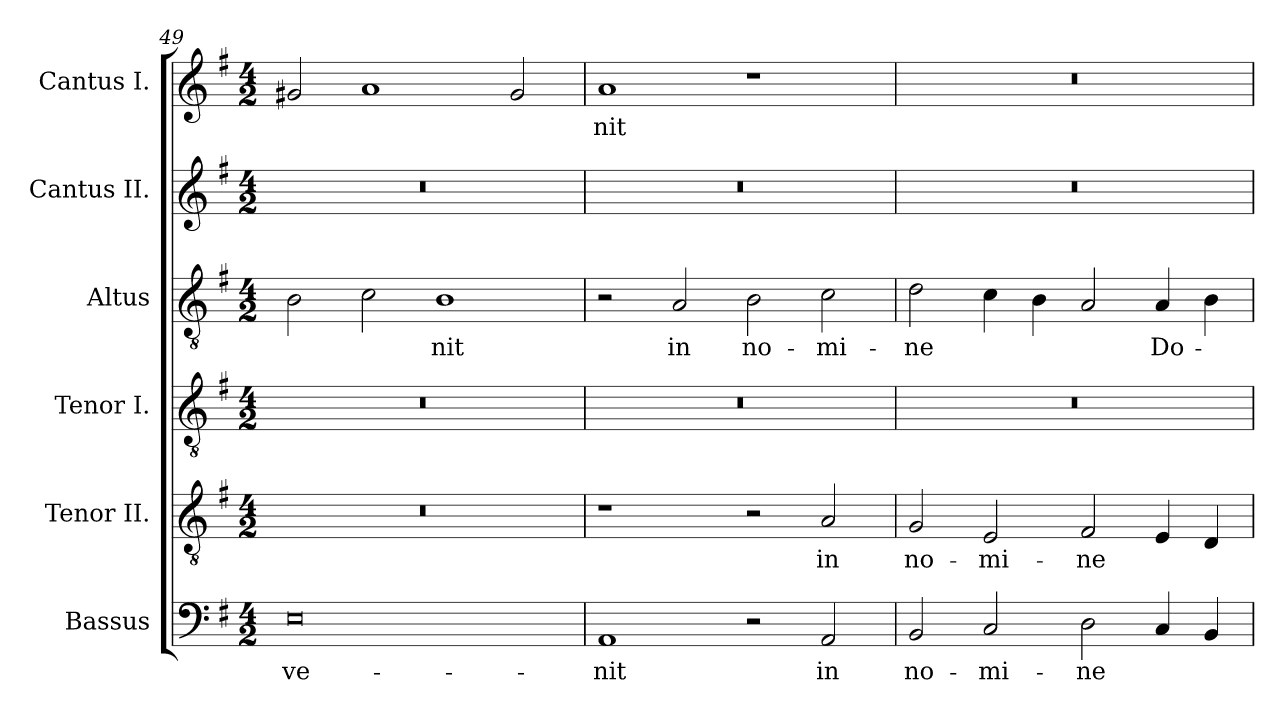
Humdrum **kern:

**kern	**text	**kern	**text	**kern	**kern	**text	**kern	**kern	**text
*part6	*part6	*part5	*part5	*part4	*part3	*part3	*part2	*part1	*part1
*staff6	*staff6	*staff5	*staff5	*staff4	*staff3	*staff3	*staff2	*staff1	*staff1
*I"Bassus	*	*I"Tenor II.	*	*I"Tenor I.	*I"Altus	*	*I"Cantus II.	*I"Cantus I.	*
*I'B.	*	*I'T. II.	*	*I'T. I.	*I'A.	*	*I'C. II	*I'C. I	*
*clefF4	*	*clefGv2	*	*clefGv2	*clefGv2	*	*clefG2	*clefG2	*
*	*	*ITrd7c12	*	*ITrd7c12	*ITrd7c12	*	*	*	*
*k[f#]	*	*k[f#]	*	*k[f#]	*k[f#]	*	*k[f#]	*k[f#]	*
*G:	*	*G:	*	*G:	*G:	*	*G:	*G:	*
*M4/2	*	*M4/2	*	*M4/2	*M4/2	*	*M4/2	*M4/2	*
=49	=49	=49	=49	=49	=49	=49	=49	=49	=49
!	!LO:LY:b:color=#000000	!LO:N:vis=1	!	!LO:N:vis=1	!	!	!LO:N:vis=1	!	!
0Ei	ve-	0r	.	0r	2BBi\	.	0r	2g#Xi/	.
.	.	.	.	.	2Ci\	.	.	1ai	.
!	!	!	!	!	!	!LO:LY:b:color=#000000	!	!	!
.	.	.	.	.	1BBi	-nit	.	.	.
.	.	.	.	.	.	.	.	2g#i/	.
!!LO:PB:g=z
=50	=50	=50	=50	=50	=50	=50	=50	=50	=50
!	!LO:LY:b:color=#000000	!	!	!LO:N:vis=1	!	!	!LO:N:vis=1	!	!
!	!	!	!	!	!	!	!	!	!LO:LY:b:color=#000000
1AAi	-nit	1r	.	0r	2r	.	0r	1ai	-nit
!	!	!	!	!	!	!LO:LY:b:color=#000000	!	!	!
.	.	.	.	.	2AAi/	in	.	.	.
!	!	!	!	!	!	!LO:LY:b:color=#000000	!	!	!
2r	.	2r	.	.	2BBi\	no-	.	1r	.
!	!LO:LY:b:color=#000000	!	!	!	!	!	!	!	!
!	!	!	!LO:LY:b:color=#000000	!	!	!	!	!	!
!	!	!	!	!	!	!LO:LY:b:color=#000000	!	!	!
2AAi/	in	2AAi/	in	.	2Ci\	-mi-	.	.	.
=51	=51	=51	=51	=51	=51	=51	=51	=51	=51
!	!LO:LY:b:color=#000000	!	!	!	!	!	!	!	!
!	!	!	!LO:LY:b:color=#000000	!LO:N:vis=1	!	!	!	!	!
!	!	!	!	!	!	!LO:LY:b:color=#000000	!LO:N:vis=1	!LO:N:vis=1	!
2BBi/	no-	2GGi/	no-	0r	2Di\	-ne	0r	0r	.
!	!LO:LY:b:color=#000000	!	!	!	!	!	!	!	!
!	!	!	!LO:LY:b:color=#000000	!	!	!	!	!	!
2Ci/	-mi-	2EEi/	-mi-	.	4Ci\	.	.	.	.
.	.	.	.	.	4BBi\	.	.	.	.
!	!LO:LY:b:color=#000000	!	!	!	!	!	!	!	!
!	!	!	!LO:LY:b:color=#000000	!	!	!	!	!	!
2Di\	-ne	2FF#i/	-ne	.	2AAi/	.	.	.	.
!	!	!	!	!	!	!LO:LY:b:color=#000000	!	!	!
4Ci/	.	4EEi/	.	.	4AAi/	Do-	.	.	.
4BBi/	.	4DDi/	.	.	4BBi\	.	.	.	.
=	=	=	=	=	=	=	=	=	=
*-	*-	*-	*-	*-	*-	*-	*-	*-	*-
